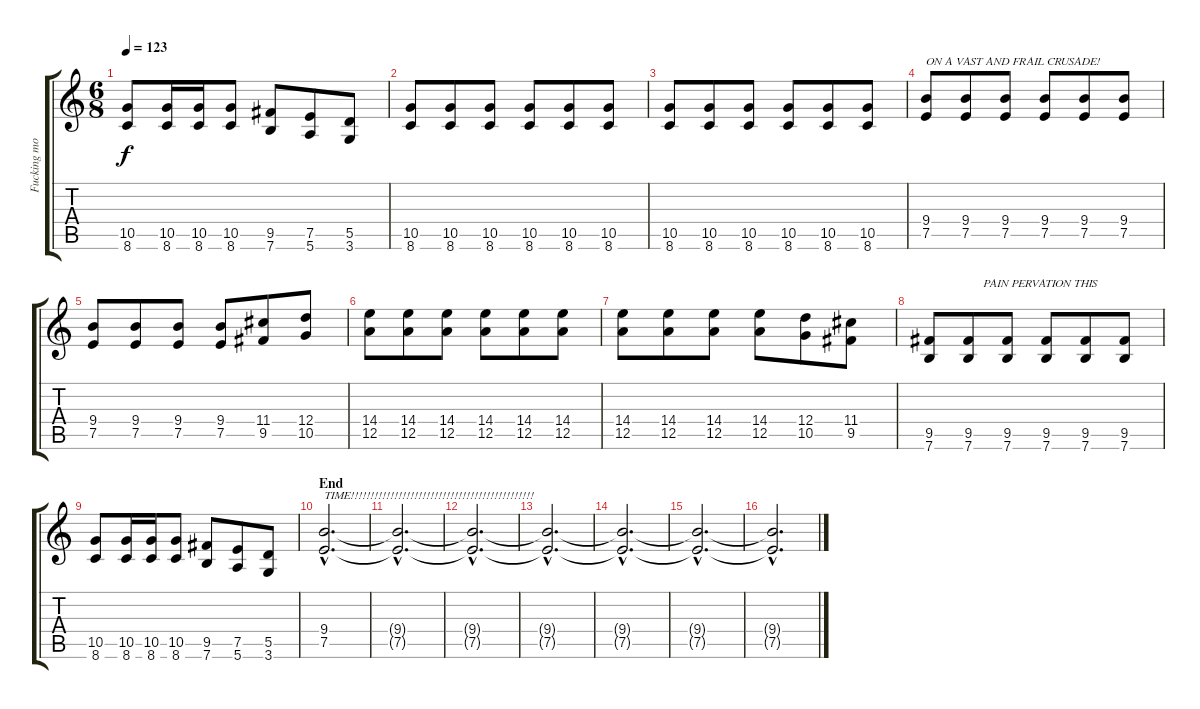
\track ("Fucking morten!! GOD!!" "Fucking mo") {instrument distortionguitar}
\staff {score tabs}
\tuning (E4 B3 G3 D3 A2 E2) {hide}
\ts (6 8)
\tempo 123
\clef g2
\ks c
(10.5 8.6).8{dy f} (10.5 8.6).16 (10.5 8.6).16 (10.5 8.6).8 (9.5 7.6).8 (7.5 5.6).8 (5.5 3.6).8 |
(10.5 8.6).8 (10.5 8.6).8 (10.5 8.6).8 (10.5 8.6).8 (10.5 8.6).8 (10.5 8.6).8 |
(10.5 8.6).8 (10.5 8.6).8 (10.5 8.6).8 (10.5 8.6).8 (10.5 8.6).8 (10.5 8.6).8 |
(9.4 7.5).8{txt "ON A VAST AND FRAIL CRUSADE!"} (9.4 7.5).8 (9.4 7.5).8 (9.4 7.5).8 (9.4 7.5).8 (9.4 7.5).8 |
(9.4 7.5).8 (9.4 7.5).8 (9.4 7.5).8 (9.4 7.5).8 (11.4 9.5).8 (12.4 10.5).8 |
(14.4 12.5).8 (14.4 12.5).8 (14.4 12.5).8 (14.4 12.5).8 (14.4 12.5).8 (14.4 12.5).8 |
(14.4 12.5).8 (14.4 12.5).8 (14.4 12.5).8 (14.4 12.5).8 (12.4 10.5).8 (11.4 9.5).8 |
(9.5 7.6).8{txt "                  PAIN PERVATION THIS"} (9.5 7.6).8 (9.5 7.6).8 (9.5 7.6).8 (9.5 7.6).8 (9.5 7.6).8 |
(10.5 8.6).8 (10.5 8.6).16 (10.5 8.6).16 (10.5 8.6).8 (9.5 7.6).8 (7.5 5.6).8 (5.5 3.6).8 |
\section ("" "End")
(9.4{hac} 7.5{hac}).2{d txt "TIME!!!!!!!!!!!!!!!!!!!!!!!!!!!!!!!!!!!!!!!!!!!!!!" volume 12} |
(9.4{hac t} 7.5{hac t}).2{d} |
(9.4{hac t} 7.5{hac t}).2{d} |
(9.4{hac t} 7.5{hac t}).2{d} |
(9.4{hac t} 7.5{hac t}).2{d volume 9} |
(9.4{hac t} 7.5{hac t}).2{d} |
(9.4{hac t} 7.5{hac t}).2{d}
